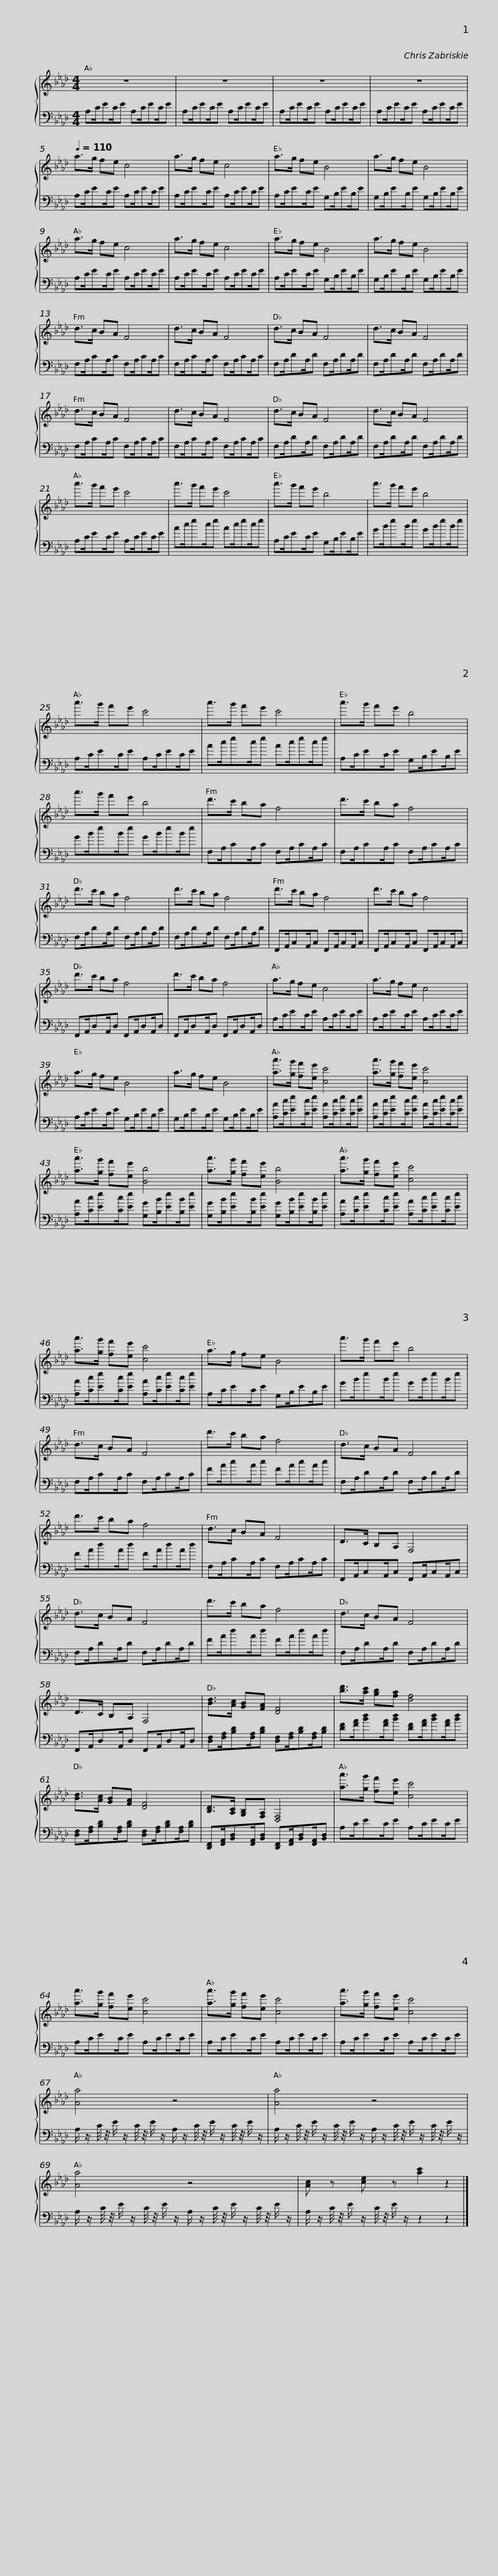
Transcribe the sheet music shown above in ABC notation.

X:1
%%score { 1 | 2 }
L:1/8
M:4/4
I:linebreak $
K:Ab
V:1 treble
V:2 bass
V:1
 z8 | z8 | z8 |$ z8 |[Q:1/4=110] a>g fe c4 | %5
 a>g fe c4 |$ a>g fe B4 | a>g fe B4 | a>g fe c4 |$ a>g fe c4 | %10
 a>g fe B4 | a>g fe B4 | d>c BA F4 |$ d>c BA F4 | d>c BA F4 | %15
 d>c BA F4 | d>c BA F4 |$ d>c BA F4 | d>c BA F4 | d>c BA F4 | %20
 a'>g' f'e' c'4 |$ a'>g' f'e' c'4 | a'>g' f'e' b4 | a'>g' f'e' b4 |$ a'>g' f'e' c'4 | %25
 a'>g' f'e' c'4 | a'>g' f'e' b4 |$ a'>g' f'e' b4 | d'>c' ba f4 | d'>c' ba f4 | %30
 d'>c' ba f4 |$ d'>c' ba f4 | d'>c' ba f4 | d'>c' ba f4 | d'>c' ba f4 |$ %35
 d'>c' ba f4 | a>g fe c4 | a>g fe c4 | a>g fe B4 |$ a>g fe B4 | %40
 [aa']>[gg'] [ff'][ee'] [cc']4 | [aa']>[gg'] [ff'][ee'] [cc']4 |$ [aa']>[gg'] [ff'][ee'] [Bb]4 | [aa']>[gg'] [ff'][ee'] [Bb]4 | [aa']>[gg'] [ff'][ee'] [cc']4 |$ %45
 [aa']>[gg'] [ff'][ee'] [cc']4 | a>g fe B4 | a'>g' f'e' b4 |$ d>c BA F4 | d'>c' ba f4 | %50
 d>c BA F4 |$ d'>c' ba f4 | d>c BA F4 | D>C B,A, F,4 | d>c BA F4 |$ %55
 d'>c' ba f4 | d>c BA F4 | D>C B,A, F,4 | [Bd]>[Ac] [GB][FA] [DF]4 |$ [bd']>[ac'] [gb][fa] [df]4 | %60
 [Bd]>[Ac] [GB][FA] [DF]4 | [B,D]>[A,C] [G,B,][F,A,] [D,F,]4 |$ [aa']>[gg'] [ff'][ee'] [cc']4 | [aa']>[gg'] [ff'][ee'] [cc']4 | [aa']>[gg'] [ff'][ee'] [cc']4 |$ %65
 [aa']>[gg'] [ff'][ee'] [cc']4 | [Aa-]4 z4 |$ [Aa-]4 z4 | [Aa]4 z4 |$ [Ac] z [ce] z [ac']2 z2 |] %70
V:2
 A,C/EC/E A,C/EC/E | A,C/EC/E A,C/EC/E | A,C/EC/E A,C/EC/E |$ A,C/EC/E A,C/EC/E | A,C/EC/E A,C/EC/E | %5
 A,C/EC/E A,C/EC/E |$ A,C/EC/E G,B,/EB,/E | G,B,/EB,/E G,B,/EB,/E | A,C/EC/E A,C/EC/E |$ A,C/EC/E A,C/EC/E | %10
 A,C/EC/E G,B,/EB,/E | G,B,/EB,/E G,B,/EB,/E | F,A,/CA,/C F,A,/CA,/C |$ F,A,/CA,/C F,A,/CA,/C | F,A,/DA,/D F,A,/DA,/D | %15
 F,A,/DA,/D F,A,/DA,/D | F,A,/CA,/C F,A,/CA,/C |$ F,A,/CA,/C F,A,/CA,/C | F,A,/DA,/D F,A,/DA,/D | F,A,/DA,/D F,A,/DA,/D | %20
 A,C/EC/E A,C/EC/E |$ Ac/ec/e Ac/ec/e | A,C/EC/E G,B,/EB,/E | GB/eB/e GB/eB/e |$ A,C/EC/E A,C/EC/E | %25
 Ac/ec/e Ac/ec/e | A,C/EC/E G,B,/EB,/E |$ GB/eB/e GB/eB/e | F,A,/CA,/C F,A,/CA,/C | F,A,/CA,/C F,A,/CA,/C | %30
 F,A,/DA,/D F,A,/DA,/D |$ F,A,/DA,/D F,A,/DA,/D | F,,A,,/C,A,,/C, F,,A,,/C,A,,/C, | F,,A,,/C,A,,/C, F,,A,,/C,A,,/C, | F,,A,,/D,A,,/D, F,,A,,/D,A,,/D, |$ %35
 F,,A,,/D,A,,/D, F,,A,,/D,A,,/D, | A,C/EC/E A,C/EC/E | A,C/EC/E A,C/EC/E | A,C/EC/E G,B,/EB,/E |$ G,B,/EB,/E G,B,/EB,/E | %40
 [A,A][Cc]/[Ee][Cc]/[Ee] [A,A][Cc]/[Ee][Cc]/[Ee] | [A,A][Cc]/[Ee][Cc]/[Ee] [A,A][Cc]/[Ee][Cc]/[Ee] |$ [A,A][Cc]/[Ee][Cc]/[Ee] [G,G][B,B]/[Ee][B,B]/[Ee] | [G,G][B,B]/[Ee][B,B]/[Ee] [G,G][B,B]/[Ee][B,B]/[Ee] | [A,A][Cc]/[Ee][Cc]/[Ee] [A,A][Cc]/[Ee][Cc]/[Ee] |$ %45
 [A,A][Cc]/[Ee][Cc]/[Ee] [A,A][Cc]/[Ee][Cc]/[Ee] | A,C/EC/E G,B,/EB,/E | GB/eB/e GB/eB/e |$ F,A,/CA,/C F,A,/CA,/C | FA/cA/c FA/cA/c | %50
 F,A,/DA,/D F,A,/DA,/D |$ FA/dA/d FA/dA/d | F,A,/CA,/C F,A,/CA,/C | F,,A,,/C,A,,/C, F,,A,,/C,A,,/C, | F,A,/DA,/D F,A,/DA,/D |$ %55
 FA/dA/d FA/dA/d | F,A,/DA,/D F,A,/DA,/D | F,,A,,/D,A,,/D, F,,A,,/D,A,,/D, | [D,F,][F,A,]/[B,D][F,A,]/[B,D] [D,F,][F,A,]/[B,D][F,A,]/[B,D] |$ [DF][FA]/[Bd][FA]/[Bd] [DF][FA]/[Bd][FA]/[Bd] | %60
 [D,F,][F,A,]/[B,D][F,A,]/[B,D] [D,F,][F,A,]/[B,D][F,A,]/[B,D] | [D,,F,,][F,,A,,]/[B,,D,][F,,A,,]/[B,,D,] [D,,F,,][F,,A,,]/[B,,D,][F,,A,,]/[B,,D,] |$ A,C/EC/E A,C/EC/E | A,C/EC/E A,C/EC/E | A,C/EC/E A,C/EC/E |$ %65
 A,C/EC/E A,C/EC/E | A,/ z/ C/4 z/4 E/ z/ C/4 z/4 E/ z/ A,/ z/ C/4 z/4 E/ z/ C/4 z/4 E/ z/ |$ A,/ z/ C/4 z/4 E/ z/ C/4 z/4 E/ z/ A,/ z/ C/4 z/4 E/ z/ C/4 z/4 E/ z/ | A,/ z/ C/4 z/4 E/ z/ C/4 z/4 E/ z/ A,/ z/ C/4 z/4 E/ z/ C/4 z/4 E/ z/ |$ A,/ z/ C/4 z/4 E/ z/ C/4 z/4 E/ z/ z2 z2 |] %70
